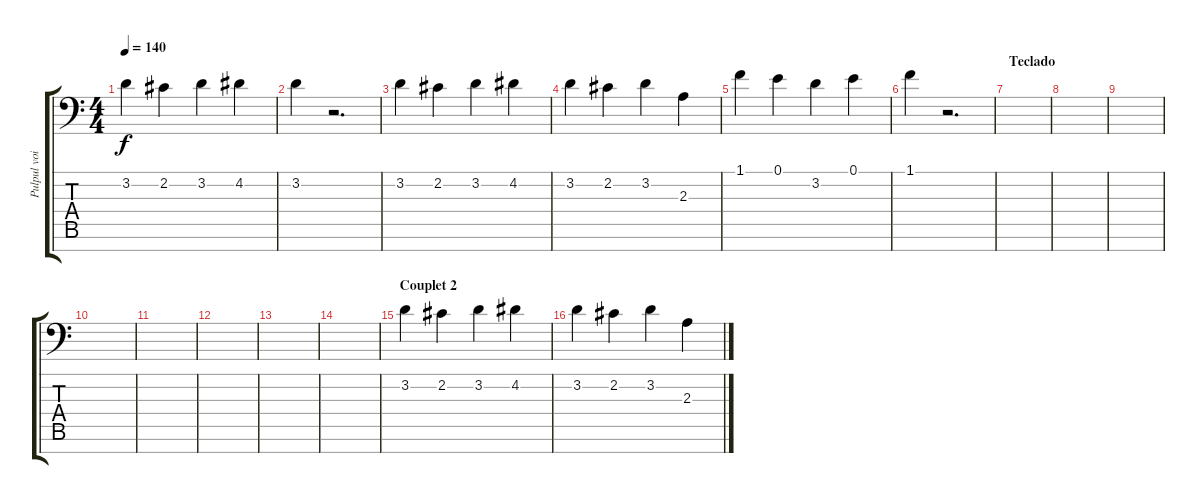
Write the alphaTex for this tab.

\track ("Pulpul voix" "Pulpul voi") {instrument clarinet}
\staff {score tabs}
\tuning (E4 B3 G3 D3 A2 E2 C-1) {hide}
\ts (4 4)
\tempo 140
\clef f4
\ks c
3.2.4{dy f} 2.2.4 3.2.4 4.2.4 |
3.2.4 r.2{d} |
3.2.4 2.2.4 3.2.4 4.2.4 |
3.2.4 2.2.4 3.2.4 2.3.4 |
1.1.4 0.1.4 3.2.4 0.1.4 |
1.1.4 r.2{d} |
\section ("" "Teclado")
|
|
|
|
|
|
|
|
\section ("" "Couplet 2")
3.2.4 2.2.4 3.2.4 4.2.4 |
3.2.4 2.2.4 3.2.4 2.3.4
